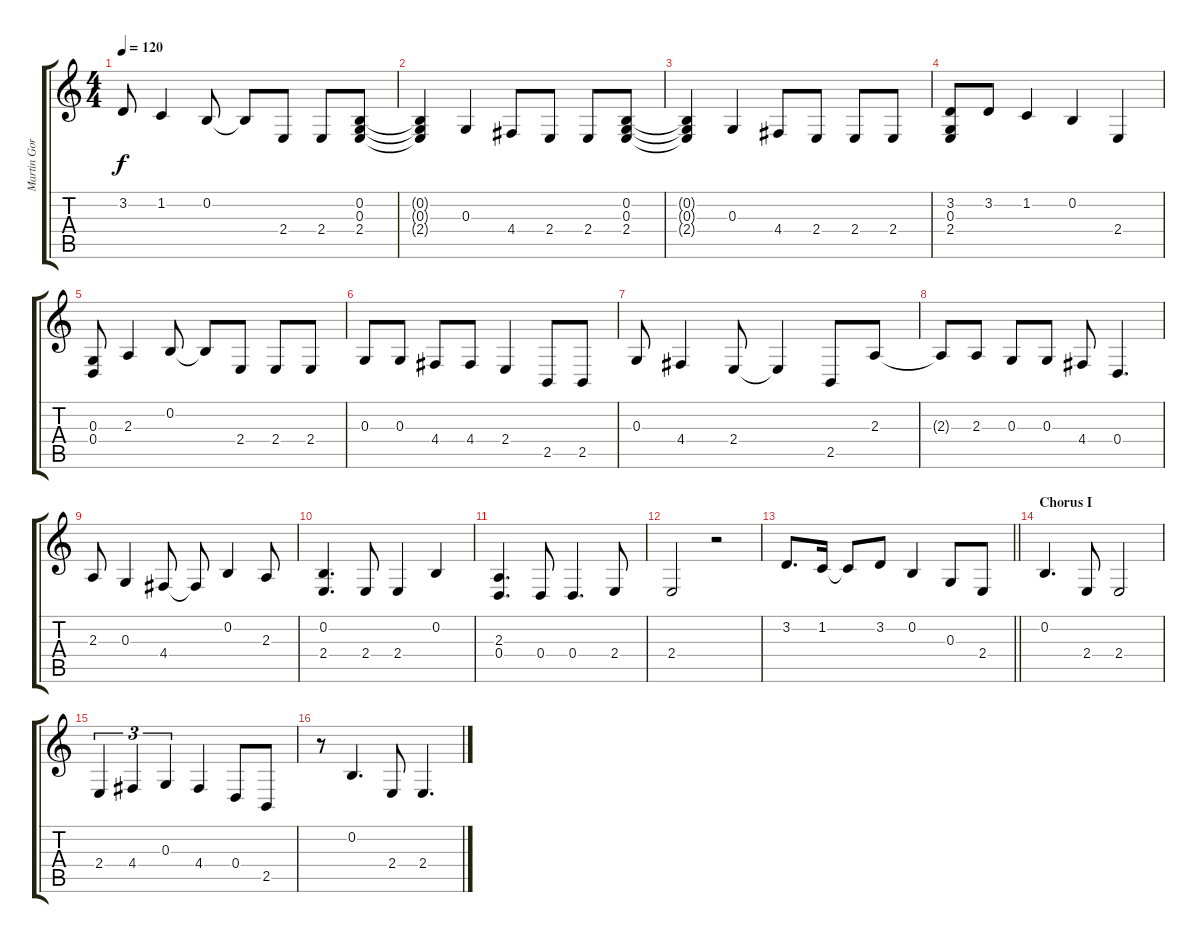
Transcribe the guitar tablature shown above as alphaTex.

\track ("Martin Gore - Synth" "Martin Gor") {instrument honkytonkpiano}
\staff {score tabs}
\tuning (E4 B3 G3 D3 A2 E2) {hide}
\ts (4 4)
\tempo 120
\clef g2
\ks c
3.2.8{dy f} 1.2.4 0.2.8 0.2{t}.8 2.4.8 2.4.8 (0.2 0.3 2.4).8 |
(0.2{t} 0.3{t} 2.4{t}).4 0.3.4 4.4.8 2.4.8 2.4.8 (0.2 0.3 2.4).8 |
(0.2{t} 0.3{t} 2.4{t}).4 0.3.4 4.4.8 2.4.8 2.4.8 2.4.8 |
(3.2 0.3 2.4).8 3.2.8 1.2.4 0.2.4 2.4.4 |
(0.3 0.4).8 2.3.4 0.2.8 0.2{t}.8 2.4.8 2.4.8 2.4.8 |
0.3.8 0.3.8 4.4.8 4.4.8 2.4.4 2.5.8 2.5.8 |
0.3.8 4.4.4 2.4.8 2.4{t}.4 2.5.8 2.3.8 |
2.3{t}.8 2.3.8 0.3.8 0.3.8 4.4.8 0.4.4{d} |
2.3.8 0.3.4 4.4.8 4.4{t}.8 0.2.4 2.3.8 |
(0.2 2.4).4{d} 2.4.8 2.4.4 0.2.4 |
(2.3 0.4).4{d} 0.4.8 0.4.4{d} 2.4.8 |
2.4.2 r.2 |
\barLineRight lightlight
3.2.8{d} 1.2.16 1.2{t}.8 3.2.8 0.2.4 0.3.8 2.4.8 |
\section ("" "Chorus I")
0.2.4{d} 2.4.8 2.4.2 |
2.4.4{tu (3 2)} 4.4.4{tu (3 2)} 0.3.4{tu (3 2)} 4.4.4 0.4.8 2.5.8 |
r.8 0.2.4{d} 2.4.8 2.4.4{d}
